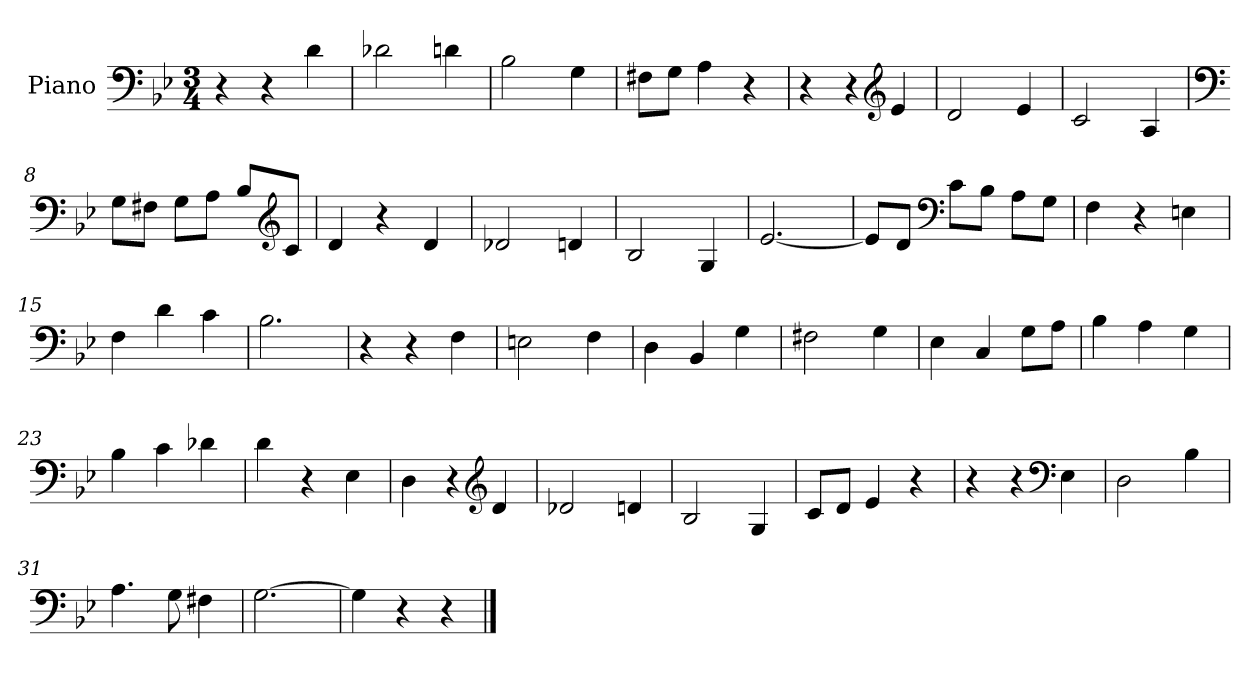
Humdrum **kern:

**kern
*part1
*staff1
*I"Piano
*I'Pno.
*clefF4
*k[b-e-]
*M3/4
*MM120
=1
4r
4r
4d\
=2
2d-X\
4dn\
=3
2B-\
4G\
=4
8F#X\L
8G\J
4A\
4r
=5
4r
4r
*clefG2
4e-/
=6
2d/
4e-/
=7
2c/
4A/
=8
*clefF4
8G\L
8F#X\J
8G\L
8A\J
8B-/L
*clefG2
8c/J
=9
4d/
4r
4d/
=10
2d-X/
4dn/
!!LO:LB:g=z
=11
2B-/
4G/
=12
[2.e-/
=13
8e-/L]
8d/J
*clefF4
8c\L
8B-\J
8A\L
8G\J
=14
4F\
4r
4En\
=15
4F\
4d\
4c\
=16
2.B-\
=17
4r
4r
4F\
=18
2En\
4F\
=19
4D\
4BB-/
4G\
=20
2F#X\
4G\
=21
4E-\
4C/
8G\L
8A\J
=22
4B-\
4A\
4G\
!!LO:LB:g=z
=23
4B-\
4c\
4d-X\
=24
4d\
4r
4E-\
=25
4D\
4r
*clefG2
4d/
=26
2d-X/
4dn/
=27
2B-/
4G/
=28
8c/L
8d/J
4e-/
4r
=29
4r
4r
*clefF4
4E-\
=30
2D\
4B-\
=31
4.A\
8G\
4F#X\
=32
[2.G\
=33
4G\]
4r
4r
==
*-
